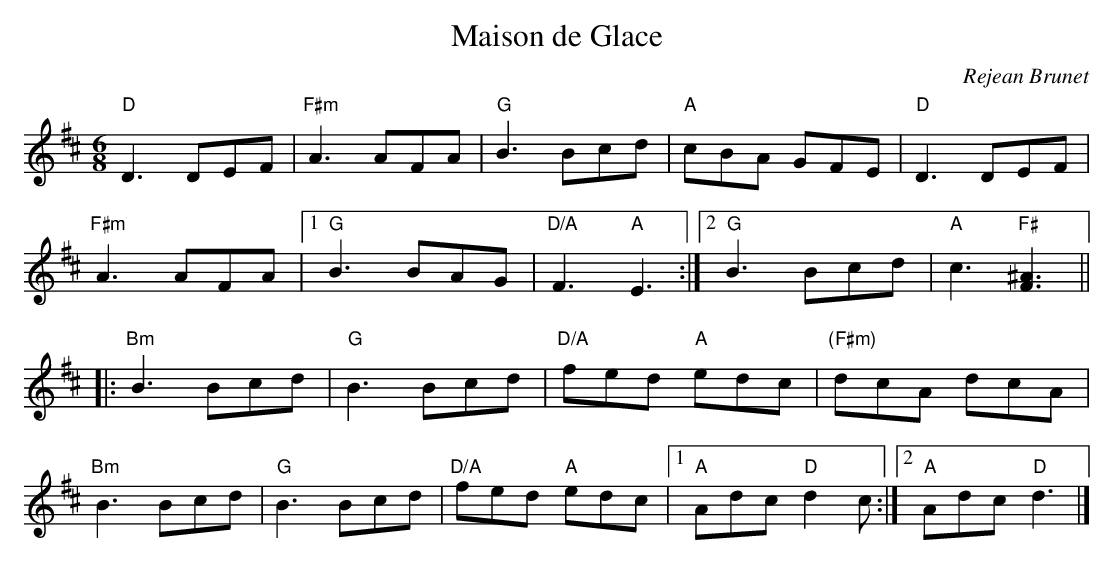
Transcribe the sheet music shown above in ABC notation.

X:1
T:Maison de Glace
C:Rejean Brunet
M:6/8
K:D
"D"D3 DEF | "F#m"A3 AFA |"G"B3 Bcd |"A"cBA GFE |"D"D3 DEF|
"F#m"A3 AFA |1"G"B3 BAG | "D/A"F3 "A"E3:|2"G"B3 Bcd | "A"c3 "F#"[^A3F3]||
|:"Bm"B3 Bcd | "G"B3 Bcd| "D/A"fed "A"edc| "(F#m)" dcA dcA|
"Bm"B3 Bcd | "G"B3 Bcd| "D/A"fed "A"edc|1"A"Adc "D"d2 c:|2"A"Adc "D"d3|]
